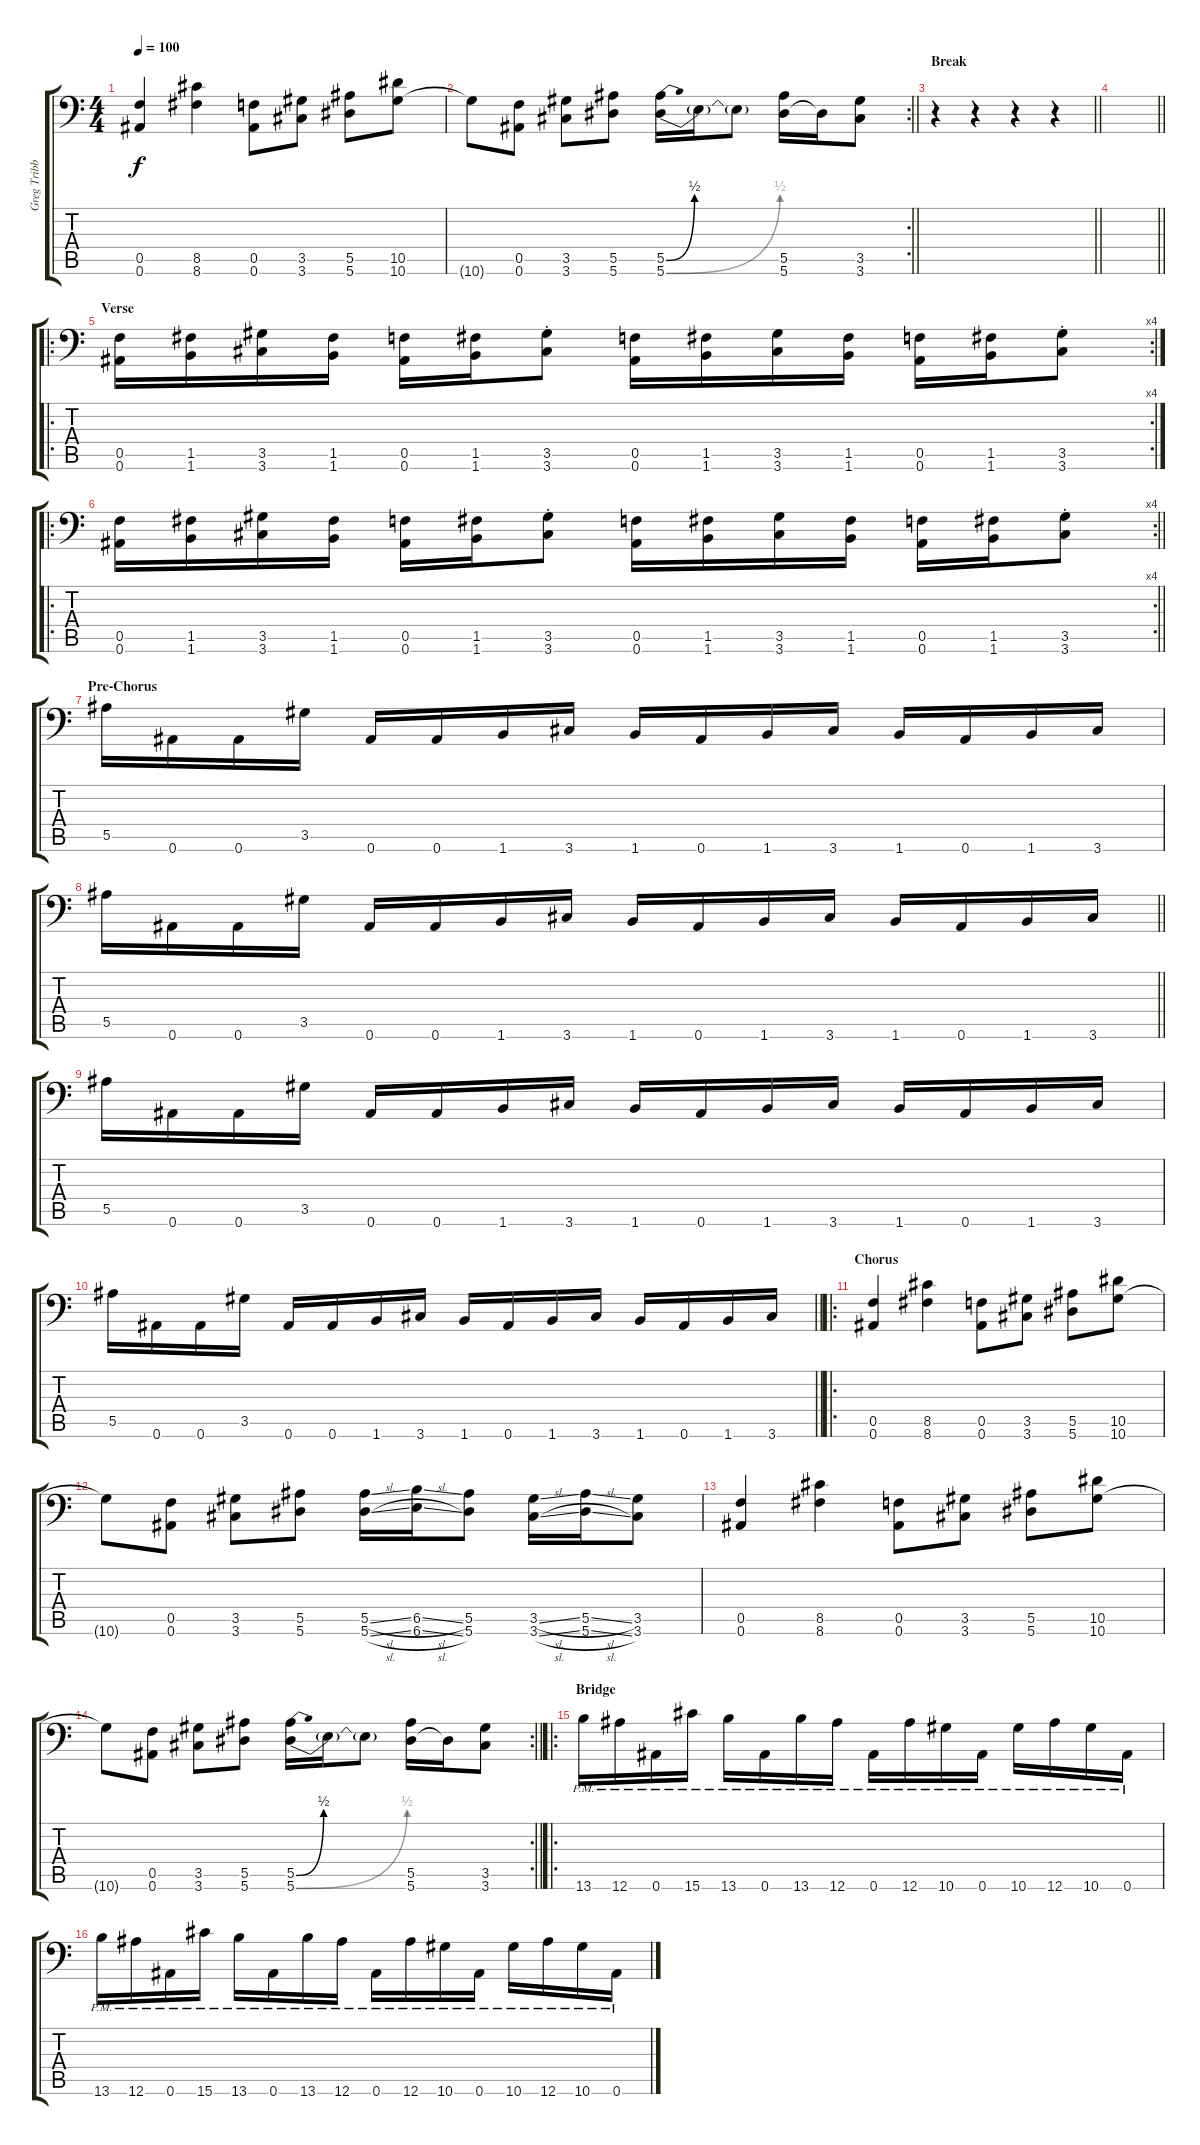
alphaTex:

\track ("Greg Tribbett" "Greg Tribb") {instrument overdrivenguitar}
\staff {score tabs}
\tuning (C4 G3 Eb3 Bb2 F2 Bb1) {hide}
\ts (4 4)
\tempo 100
\clef f4
\ks c
(0.5 0.6).4{dy f} (8.5 8.6).4 (0.5 0.6).8 (3.5 3.6).8 (5.5 5.6).8 (10.5 10.6).8 |
\rc 2
\barLineRight lightlight
10.6{t}.8 (0.5 0.6).8 (3.5 3.6).8 (5.5 5.6).8 (5.5{be (bend 0 0 60 2)} 5.6{be (bend 0 0 60 2)}).16 5.6{t}.16 5.6{t}.8 (5.5 5.6).16 5.6{t}.16 (3.5 3.6).8 |
\section ("" "Break")
\barLineRight lightlight
r.4 r.4 r.4 r.4 |
\barLineRight lightlight
|
\ro
\rc 4
\section ("" "Verse")
(0.5 0.6).16 (1.5 1.6).16 (3.5 3.6).16 (1.5 1.6).16 (0.5 0.6).16 (1.5 1.6).16 (3.5{st} 3.6).8 (0.5 0.6).16 (1.5 1.6).16 (3.5 3.6).16 (1.5 1.6).16 (0.5 0.6).16 (1.5 1.6).16 (3.5{st} 3.6).8 |
\ro
\rc 4
\barLineRight lightlight
(0.5 0.6).16 (1.5 1.6).16 (3.5 3.6).16 (1.5 1.6).16 (0.5 0.6).16 (1.5 1.6).16 (3.5{st} 3.6).8 (0.5 0.6).16 (1.5 1.6).16 (3.5 3.6).16 (1.5 1.6).16 (0.5 0.6).16 (1.5 1.6).16 (3.5{st} 3.6).8 |
\section ("" "Pre-Chorus")
5.5.16 0.6.16 0.6.16 3.5.16 0.6.16 0.6.16 1.6.16 3.6.16 1.6.16 0.6.16 1.6.16 3.6.16 1.6.16 0.6.16 1.6.16 3.6.16 |
\barLineRight lightlight
5.5.16 0.6.16 0.6.16 3.5.16 0.6.16 0.6.16 1.6.16 3.6.16 1.6.16 0.6.16 1.6.16 3.6.16 1.6.16 0.6.16 1.6.16 3.6.16 |
5.5.16 0.6.16 0.6.16 3.5.16 0.6.16 0.6.16 1.6.16 3.6.16 1.6.16 0.6.16 1.6.16 3.6.16 1.6.16 0.6.16 1.6.16 3.6.16 |
\barLineRight lightlight
5.5.16 0.6.16 0.6.16 3.5.16 0.6.16 0.6.16 1.6.16 3.6.16 1.6.16 0.6.16 1.6.16 3.6.16 1.6.16 0.6.16 1.6.16 3.6.16 |
\ro
\section ("" "Chorus")
(0.5 0.6).4 (8.5 8.6).4 (0.5 0.6).8 (3.5 3.6).8 (5.5 5.6).8 (10.5 10.6).8 |
10.6{t}.8 (0.5 0.6).8 (3.5 3.6).8 (5.5 5.6).8 (5.5{sl} 5.6{sl}).16 (6.5{sl} 6.6{sl}).16 (5.5 5.6).8 (3.5{sl} 3.6{sl}).16 (5.5{sl} 5.6{sl}).16 (3.5 3.6).8 |
(0.5 0.6).4 (8.5 8.6).4 (0.5 0.6).8 (3.5 3.6).8 (5.5 5.6).8 (10.5 10.6).8 |
\rc 2
\barLineRight lightlight
10.6{t}.8 (0.5 0.6).8 (3.5 3.6).8 (5.5 5.6).8 (5.5{be (bend 0 0 60 2)} 5.6{be (bend 0 0 60 2)}).16 5.6{t}.16 5.6{t}.8 (5.5 5.6).16 5.6{t}.16 (3.5 3.6).8 |
\ro
\section ("" "Bridge")
13.6{pm}.16 12.6{pm}.16 0.6{pm}.16 15.6{pm}.16 13.6{pm}.16 0.6{pm}.16 13.6{pm}.16 12.6{pm}.16 0.6{pm}.16 12.6{pm}.16 10.6{pm}.16 0.6{pm}.16 10.6{pm}.16 12.6{pm}.16 10.6{pm}.16 0.6{pm}.16 |
13.6{pm}.16 12.6{pm}.16 0.6{pm}.16 15.6{pm}.16 13.6{pm}.16 0.6{pm}.16 13.6{pm}.16 12.6{pm}.16 0.6{pm}.16 12.6{pm}.16 10.6{pm}.16 0.6{pm}.16 10.6{pm}.16 12.6{pm}.16 10.6{pm}.16 0.6{pm}.16
